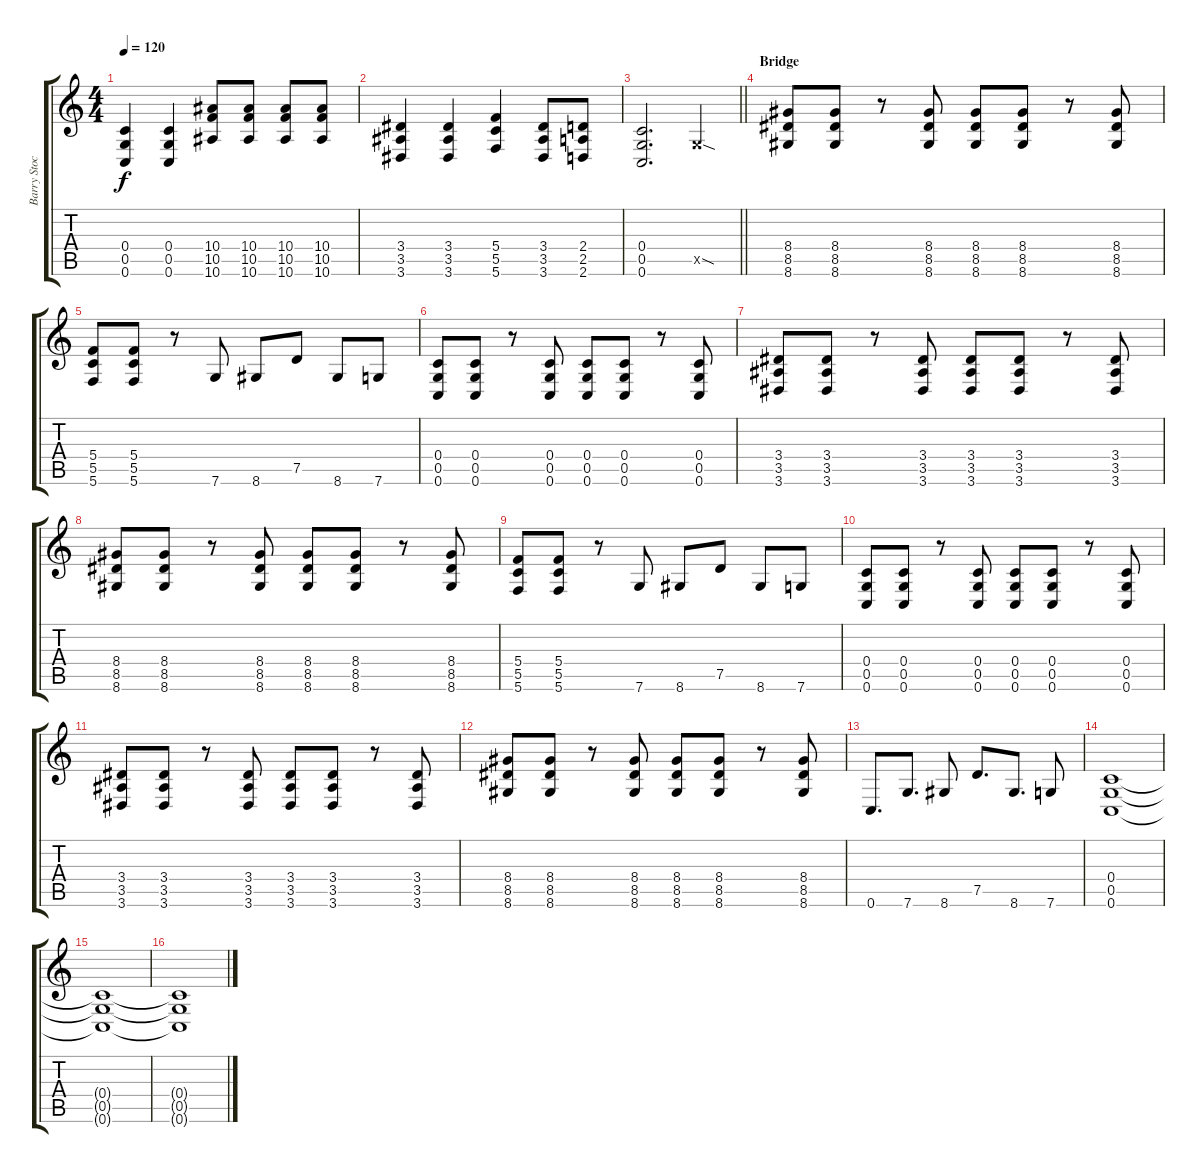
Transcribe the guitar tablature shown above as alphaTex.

\track ("Barry Stock (Guitar 1)" "Barry Stoc") {instrument distortionguitar}
\staff {score tabs}
\tuning (D4 A3 F3 C3 G2 C2) {hide}
\ts (4 4)
\tempo 120
\clef g2
\ks c
(0.4 0.5 0.6).4{dy f} (0.4 0.5 0.6).4 (10.4 10.5 10.6).8 (10.4 10.5 10.6).8 (10.4 10.5 10.6).8 (10.4 10.5 10.6).8 |
(3.4 3.5 3.6).4 (3.4 3.5 3.6).4 (5.4 5.5 5.6).4 (3.4 3.5 3.6).8 (2.4 2.5 2.6).8 |
\barLineRight lightlight
(0.4 0.5 0.6).2{d} 0.5{sod x}.4 |
\section ("" "Bridge")
(8.4 8.5 8.6).8 (8.4 8.5 8.6).8 r.8 (8.4 8.5 8.6).8 (8.4 8.5 8.6).8 (8.4 8.5 8.6).8 r.8 (8.4 8.5 8.6).8 |
(5.4 5.5 5.6).8 (5.4 5.5 5.6).8 r.8 7.6.8 8.6.8 7.5.8 8.6.8 7.6.8 |
(0.4 0.5 0.6).8 (0.4 0.5 0.6).8 r.8 (0.4 0.5 0.6).8 (0.4 0.5 0.6).8 (0.4 0.5 0.6).8 r.8 (0.4 0.5 0.6).8 |
(3.4 3.5 3.6).8 (3.4 3.5 3.6).8 r.8 (3.4 3.5 3.6).8 (3.4 3.5 3.6).8 (3.4 3.5 3.6).8 r.8 (3.4 3.5 3.6).8 |
(8.4 8.5 8.6).8 (8.4 8.5 8.6).8 r.8 (8.4 8.5 8.6).8 (8.4 8.5 8.6).8 (8.4 8.5 8.6).8 r.8 (8.4 8.5 8.6).8 |
(5.4 5.5 5.6).8 (5.4 5.5 5.6).8 r.8 7.6.8 8.6.8 7.5.8 8.6.8 7.6.8 |
(0.4 0.5 0.6).8 (0.4 0.5 0.6).8 r.8 (0.4 0.5 0.6).8 (0.4 0.5 0.6).8 (0.4 0.5 0.6).8 r.8 (0.4 0.5 0.6).8 |
(3.4 3.5 3.6).8 (3.4 3.5 3.6).8 r.8 (3.4 3.5 3.6).8 (3.4 3.5 3.6).8 (3.4 3.5 3.6).8 r.8 (3.4 3.5 3.6).8 |
(8.4 8.5 8.6).8 (8.4 8.5 8.6).8 r.8 (8.4 8.5 8.6).8 (8.4 8.5 8.6).8 (8.4 8.5 8.6).8 r.8 (8.4 8.5 8.6).8 |
0.6.8{d} 7.6.8{d} 8.6.8 7.5.8{d} 8.6.8{d} 7.6.8 |
(0.4 0.5 0.6).1 |
(0.4{t} 0.5{t} 0.6{t}).1 |
(0.4{t} 0.5{t} 0.6{t}).1
